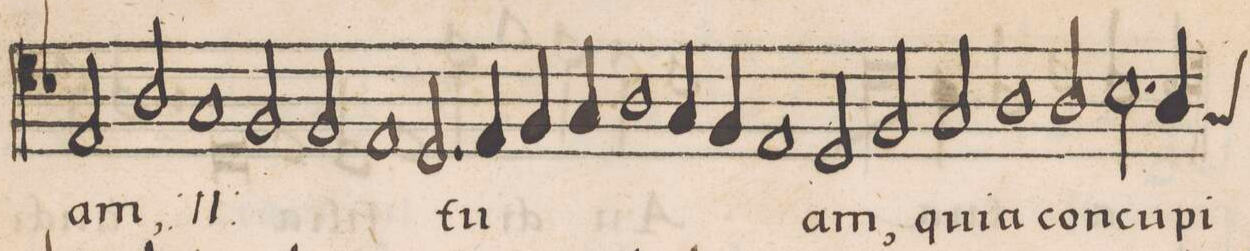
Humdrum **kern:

**kern	**text
*I"ALTVS	*
*clefC4	*
*k[b-]	*
*met(C)	*
*M2/1	*
2E/	-am,
*	*ij
2A/	au-
=68-	=68-
1G	.
2F/	-rem
2F/	tu-
=69-	=69-
1E	-am
*	*Xij
2.D/	tu-
4E/	.
=70-	=70-
4F/	.
4G/	.
1A	.
4G/	.
4F/	.
=71-	=71-
1E	.
2D/	-am,
2F/	qui-
=72-	=72-
2G/	-a
1A	con-
2A/	-cu-
=73-	=73-
2.B-\	-pi-
*custos:G	*
4A/	.
*-	*-
